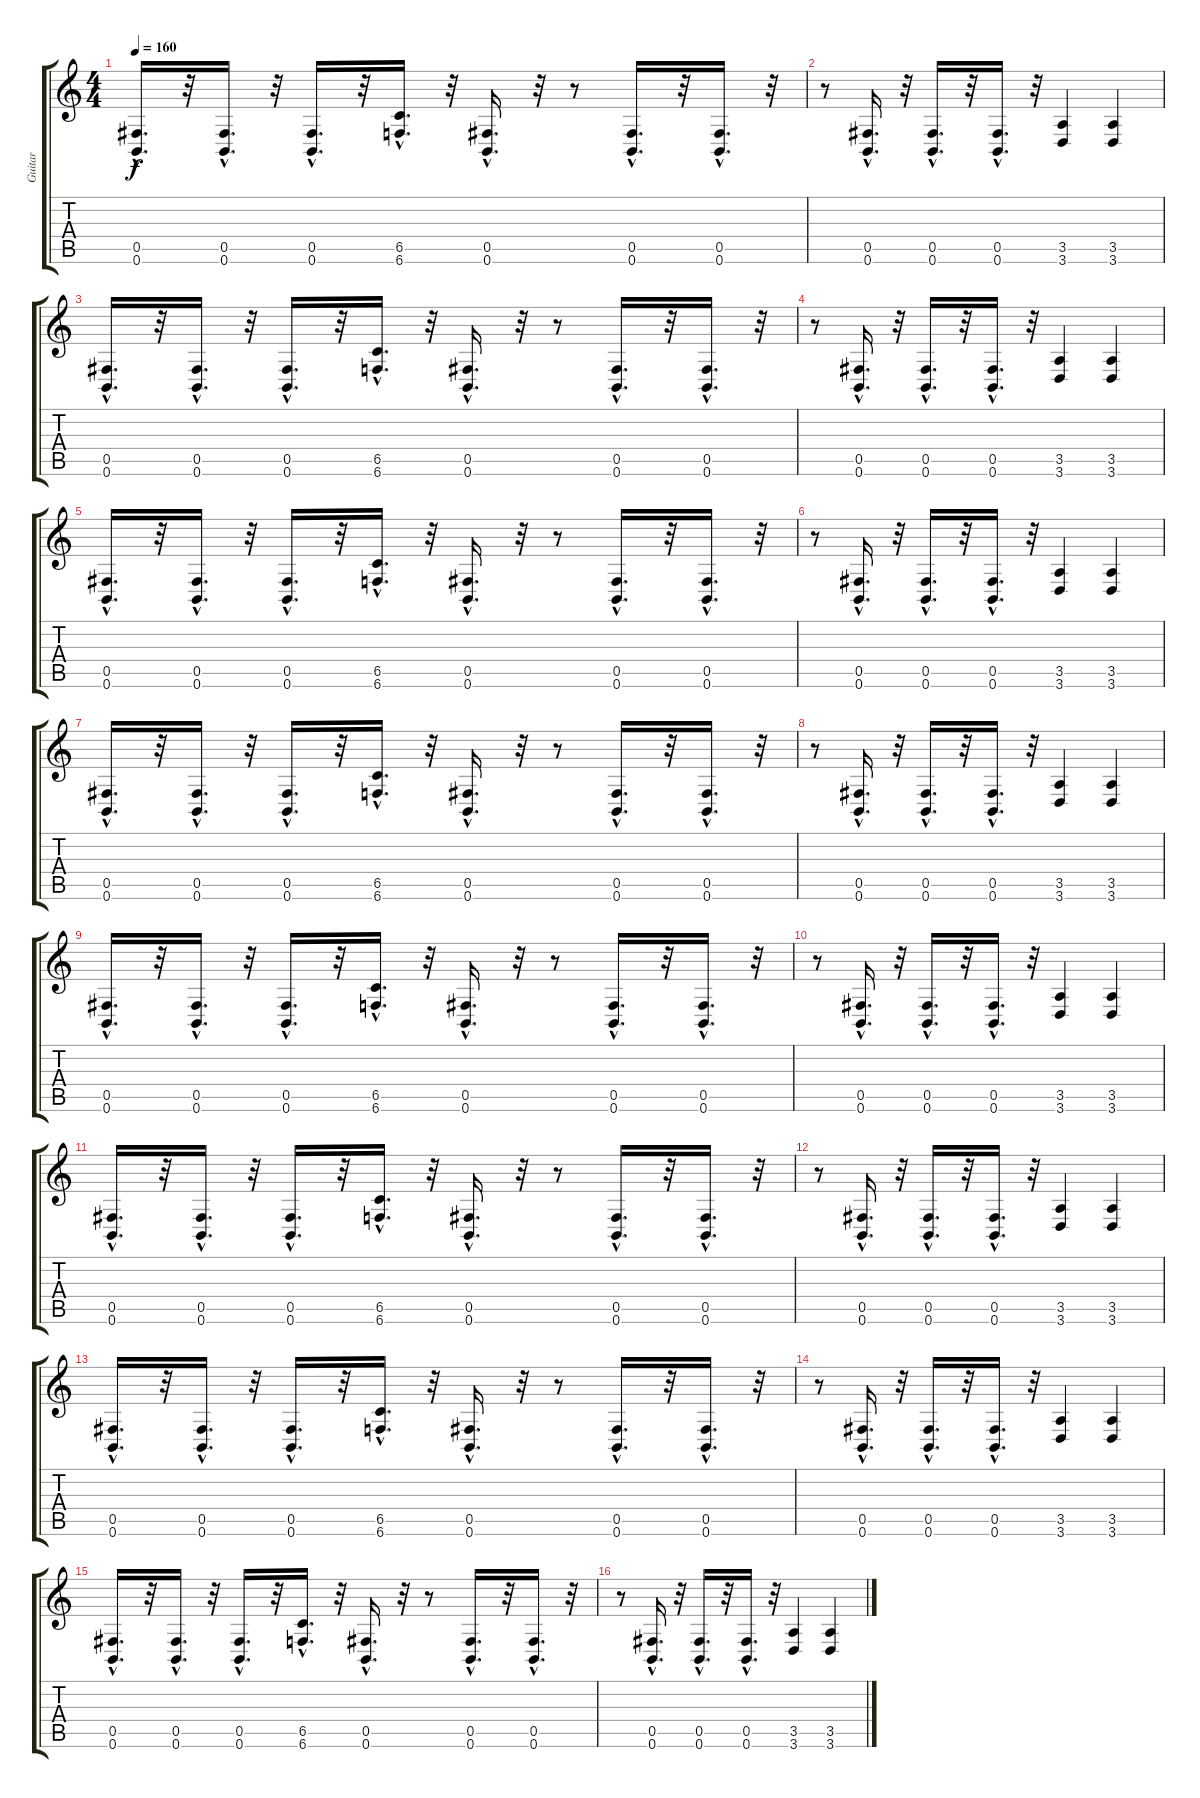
\track ("Guitar" "Guitar") {instrument distortionguitar}
\staff {score tabs}
\tuning (Db4 Ab3 E3 B2 Gb2 B1) {hide}
\ts (4 4)
\tempo 160
\clef g2
\ks c
(0.5{hac} 0.6{hac}).16{d dy f} r.32 (0.5{hac} 0.6{hac}).16{d} r.32 (0.5{hac} 0.6{hac}).16{d} r.32 (6.5{hac} 6.6{hac}).16{d} r.32 (0.5{hac} 0.6{hac}).16{d} r.32 r.8 (0.5{hac} 0.6{hac}).16{d} r.32 (0.5{hac} 0.6{hac}).16{d} r.32 |
r.8 (0.5{hac} 0.6{hac}).16{d} r.32 (0.5{hac} 0.6{hac}).16{d} r.32 (0.5{hac} 0.6{hac}).16{d} r.32 (3.5 3.6).4 (3.5 3.6).4 |
(0.5{hac} 0.6{hac}).16{d instrument electricguitarmuted} r.32 (0.5{hac} 0.6{hac}).16{d} r.32 (0.5{hac} 0.6{hac}).16{d} r.32 (6.5{hac} 6.6{hac}).16{d} r.32 (0.5{hac} 0.6{hac}).16{d} r.32 r.8 (0.5{hac} 0.6{hac}).16{d} r.32 (0.5{hac} 0.6{hac}).16{d} r.32 |
r.8 (0.5{hac} 0.6{hac}).16{d} r.32 (0.5{hac} 0.6{hac}).16{d} r.32 (0.5{hac} 0.6{hac}).16{d} r.32 (3.5 3.6).4 (3.5 3.6).4 |
(0.5{hac} 0.6{hac}).16{d} r.32 (0.5{hac} 0.6{hac}).16{d} r.32 (0.5{hac} 0.6{hac}).16{d} r.32 (6.5{hac} 6.6{hac}).16{d} r.32 (0.5{hac} 0.6{hac}).16{d} r.32 r.8 (0.5{hac} 0.6{hac}).16{d} r.32 (0.5{hac} 0.6{hac}).16{d} r.32 |
r.8 (0.5{hac} 0.6{hac}).16{d} r.32 (0.5{hac} 0.6{hac}).16{d} r.32 (0.5{hac} 0.6{hac}).16{d} r.32 (3.5 3.6).4 (3.5 3.6).4 |
(0.5{hac} 0.6{hac}).16{d} r.32 (0.5{hac} 0.6{hac}).16{d} r.32 (0.5{hac} 0.6{hac}).16{d} r.32 (6.5{hac} 6.6{hac}).16{d} r.32 (0.5{hac} 0.6{hac}).16{d} r.32 r.8 (0.5{hac} 0.6{hac}).16{d} r.32 (0.5{hac} 0.6{hac}).16{d} r.32 |
r.8 (0.5{hac} 0.6{hac}).16{d} r.32 (0.5{hac} 0.6{hac}).16{d} r.32 (0.5{hac} 0.6{hac}).16{d} r.32 (3.5 3.6).4 (3.5 3.6).4 |
(0.5{hac} 0.6{hac}).16{d} r.32 (0.5{hac} 0.6{hac}).16{d} r.32 (0.5{hac} 0.6{hac}).16{d} r.32 (6.5{hac} 6.6{hac}).16{d} r.32 (0.5{hac} 0.6{hac}).16{d} r.32 r.8 (0.5{hac} 0.6{hac}).16{d} r.32 (0.5{hac} 0.6{hac}).16{d} r.32 |
r.8 (0.5{hac} 0.6{hac}).16{d} r.32 (0.5{hac} 0.6{hac}).16{d} r.32 (0.5{hac} 0.6{hac}).16{d} r.32 (3.5 3.6).4 (3.5 3.6).4 |
(0.5{hac} 0.6{hac}).16{d} r.32 (0.5{hac} 0.6{hac}).16{d} r.32 (0.5{hac} 0.6{hac}).16{d} r.32 (6.5{hac} 6.6{hac}).16{d} r.32 (0.5{hac} 0.6{hac}).16{d} r.32 r.8 (0.5{hac} 0.6{hac}).16{d} r.32 (0.5{hac} 0.6{hac}).16{d} r.32 |
r.8 (0.5{hac} 0.6{hac}).16{d} r.32 (0.5{hac} 0.6{hac}).16{d} r.32 (0.5{hac} 0.6{hac}).16{d} r.32 (3.5 3.6).4 (3.5 3.6).4 |
(0.5{hac} 0.6{hac}).16{d} r.32 (0.5{hac} 0.6{hac}).16{d} r.32 (0.5{hac} 0.6{hac}).16{d} r.32 (6.5{hac} 6.6{hac}).16{d} r.32 (0.5{hac} 0.6{hac}).16{d} r.32 r.8 (0.5{hac} 0.6{hac}).16{d} r.32 (0.5{hac} 0.6{hac}).16{d} r.32 |
r.8 (0.5{hac} 0.6{hac}).16{d} r.32 (0.5{hac} 0.6{hac}).16{d} r.32 (0.5{hac} 0.6{hac}).16{d} r.32 (3.5 3.6).4 (3.5 3.6).4 |
(0.5{hac} 0.6{hac}).16{d} r.32 (0.5{hac} 0.6{hac}).16{d} r.32 (0.5{hac} 0.6{hac}).16{d} r.32 (6.5{hac} 6.6{hac}).16{d} r.32 (0.5{hac} 0.6{hac}).16{d} r.32 r.8 (0.5{hac} 0.6{hac}).16{d} r.32 (0.5{hac} 0.6{hac}).16{d} r.32 |
r.8 (0.5{hac} 0.6{hac}).16{d} r.32 (0.5{hac} 0.6{hac}).16{d} r.32 (0.5{hac} 0.6{hac}).16{d} r.32 (3.5 3.6).4 (3.5 3.6).4
